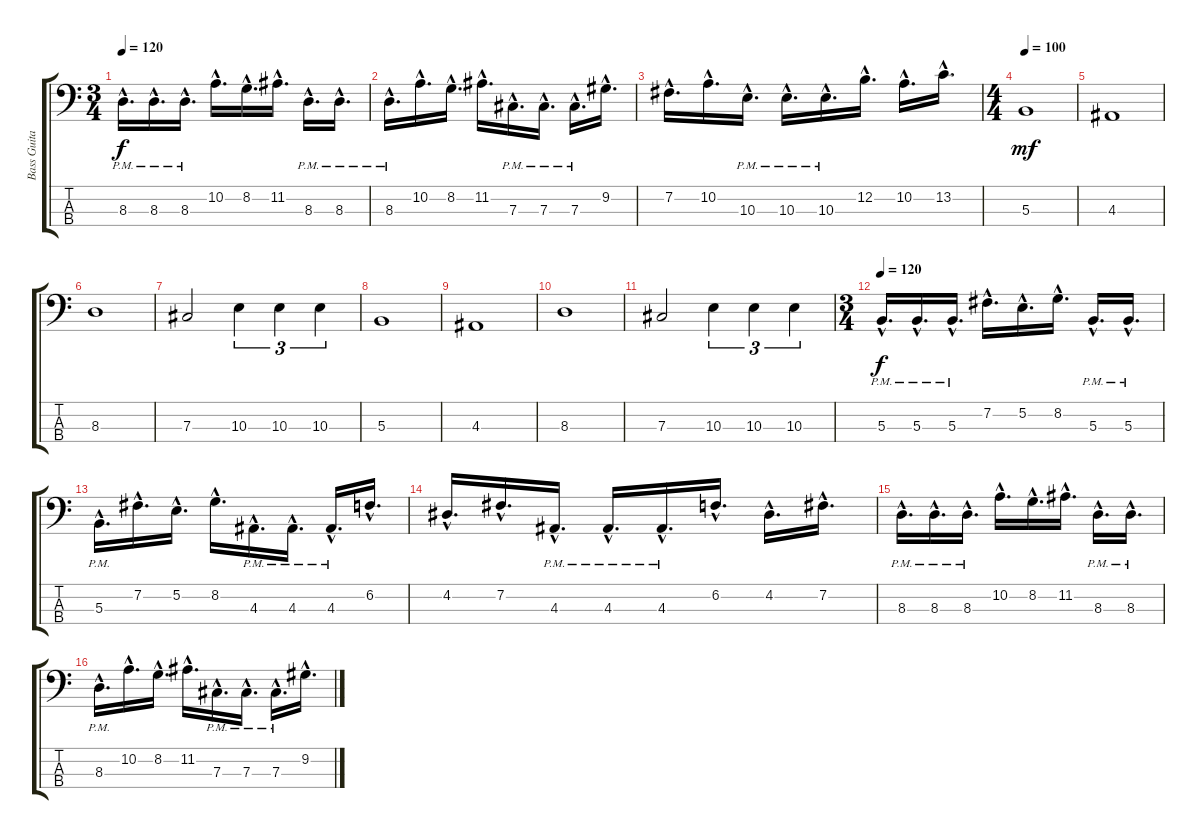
\track ("Bass Guitar" "Bass Guita") {instrument electricbasspick}
\staff {score tabs}
\tuning (E2 B1 Gb1 Db1) {hide}
\ts (3 4)
\tempo 120
\clef f4
\ks c
8.3{hac pm}.16{d dy f} 8.3{hac pm}.16{d} 8.3{hac pm}.16{d} 10.2{hac}.16{d} 8.2{hac}.16{d} 11.2{hac}.16{d} 8.3{hac pm}.16{d} 8.3{hac pm}.16{d} |
8.3{hac pm}.16{d} 10.2{hac}.16{d} 8.2{hac}.16{d} 11.2{hac}.16{d} 7.3{hac pm}.16{d} 7.3{hac pm}.16{d} 7.3{hac pm}.16{d} 9.2{hac}.16{d} |
7.2{hac}.16{d} 10.2{hac}.16{d} 10.3{hac pm}.16{d} 10.3{hac pm}.16{d} 10.3{hac pm}.16{d} 12.2{hac}.16{d} 10.2{hac}.16{d} 13.2{hac}.16{d} |
\ts (4 4)
\section ("" "")
\tempo 100
5.3.1{dy mf} |
4.3.1 |
8.3.1 |
7.3.2 10.3.4{tu (3 2)} 10.3.4{tu (3 2)} 10.3.4{tu (3 2)} |
5.3.1 |
4.3.1 |
8.3.1 |
7.3.2 10.3.4{tu (3 2)} 10.3.4{tu (3 2)} 10.3.4{tu (3 2)} |
\ts (3 4)
\section ("" "")
\tempo 120
5.3{hac pm}.16{d dy f} 5.3{hac pm}.16{d} 5.3{hac pm}.16{d} 7.2{hac}.16{d} 5.2{hac}.16{d} 8.2{hac}.16{d} 5.3{hac pm}.16{d} 5.3{hac pm}.16{d} |
5.3{hac pm}.16{d} 7.2{hac}.16{d} 5.2{hac}.16{d} 8.2{hac}.16{d} 4.3{hac pm}.16{d} 4.3{hac pm}.16{d} 4.3{hac pm}.16{d} 6.2{hac}.16{d} |
4.2{hac}.16{d} 7.2{hac}.16{d} 4.3{hac pm}.16{d} 4.3{hac pm}.16{d} 4.3{hac pm}.16{d} 6.2{hac}.16{d} 4.2{hac}.16{d} 7.2{hac}.16{d} |
8.3{hac pm}.16{d} 8.3{hac pm}.16{d} 8.3{hac pm}.16{d} 10.2{hac}.16{d} 8.2{hac}.16{d} 11.2{hac}.16{d} 8.3{hac pm}.16{d} 8.3{hac pm}.16{d} |
8.3{hac pm}.16{d} 10.2{hac}.16{d} 8.2{hac}.16{d} 11.2{hac}.16{d} 7.3{hac pm}.16{d} 7.3{hac pm}.16{d} 7.3{hac pm}.16{d} 9.2{hac}.16{d}
